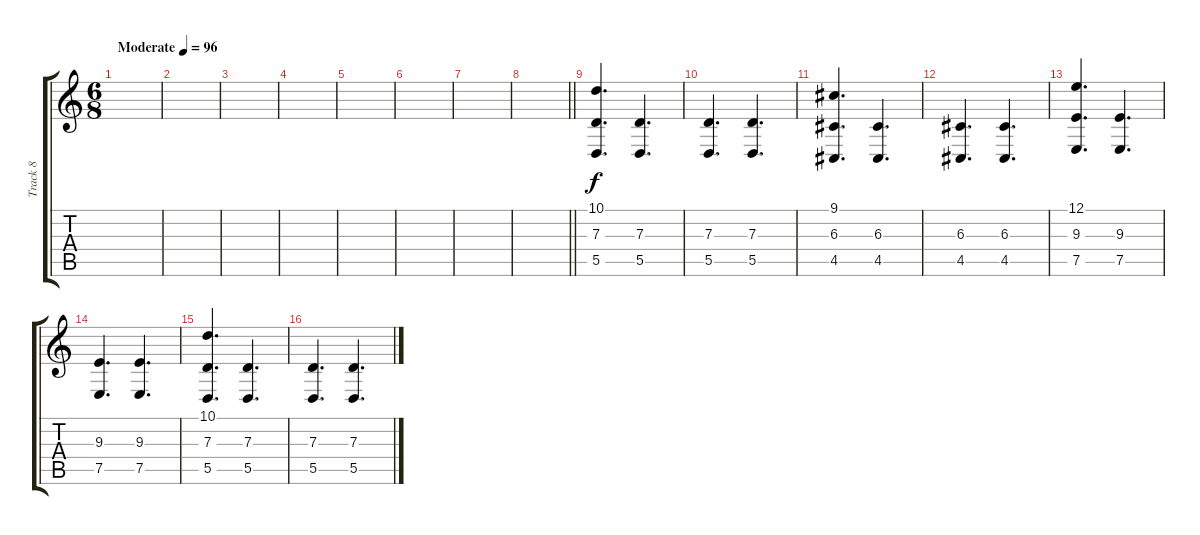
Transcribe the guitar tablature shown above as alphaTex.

\track ("Track 8" "Track 8") {instrument tubularbells}
\staff {score tabs}
\tuning (E4 B3 G3 D3 A2 D2) {hide}
\ts (6 8)
\tempo (96 "Moderate")
\clef g2
\ks c
|
|
|
|
|
|
|
\barLineRight lightlight
|
(10.1 7.3 5.5).4{d} (7.3 5.5).4{d} |
(7.3 5.5).4{d} (7.3 5.5).4{d} |
(9.1 6.3 4.5).4{d} (6.3 4.5).4{d} |
(6.3 4.5).4{d} (6.3 4.5).4{d} |
(12.1 9.3 7.5).4{d} (9.3 7.5).4{d} |
(9.3 7.5).4{d} (9.3 7.5).4{d} |
(10.1 7.3 5.5).4{d} (7.3 5.5).4{d} |
(7.3 5.5).4{d} (7.3 5.5).4{d}
